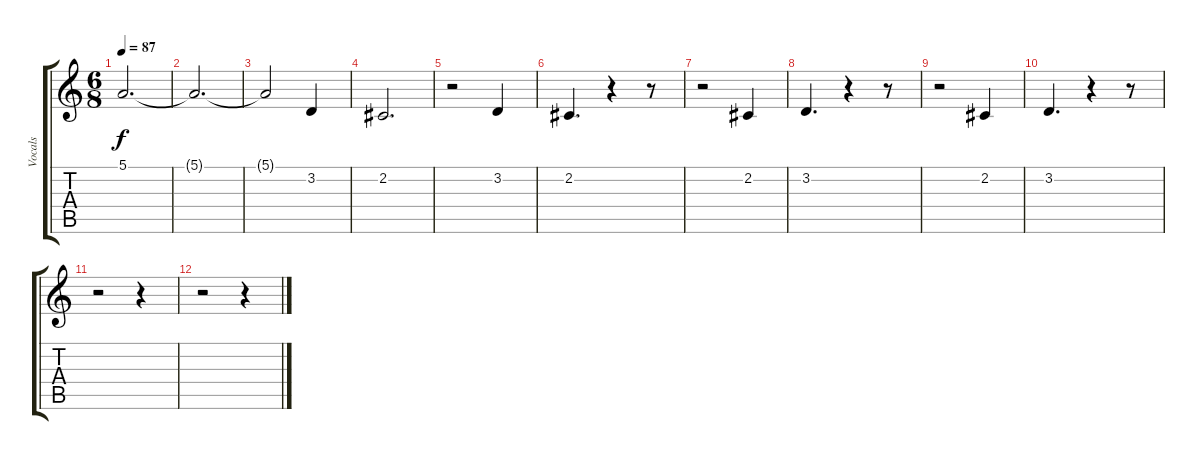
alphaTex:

\track ("Vocals" "Vocals") {instrument drawbarorgan}
\staff {score tabs}
\tuning (E4 B3 G3 D3 A2 E2) {hide}
\ts (6 8)
\tempo 87
\clef g2
\ks c
5.1{t}.2{d dy f} |
5.1{t}.2{d} |
5.1{t}.2 3.2.4 |
2.2.2{d} |
r.2 3.2.4 |
2.2.4{d} r.4 r.8 |
r.2 2.2.4 |
3.2.4{d} r.4 r.8 |
r.2 2.2.4 |
3.2.4{d} r.4 r.8 |
r.2 r.4 |
r.2 r.4
